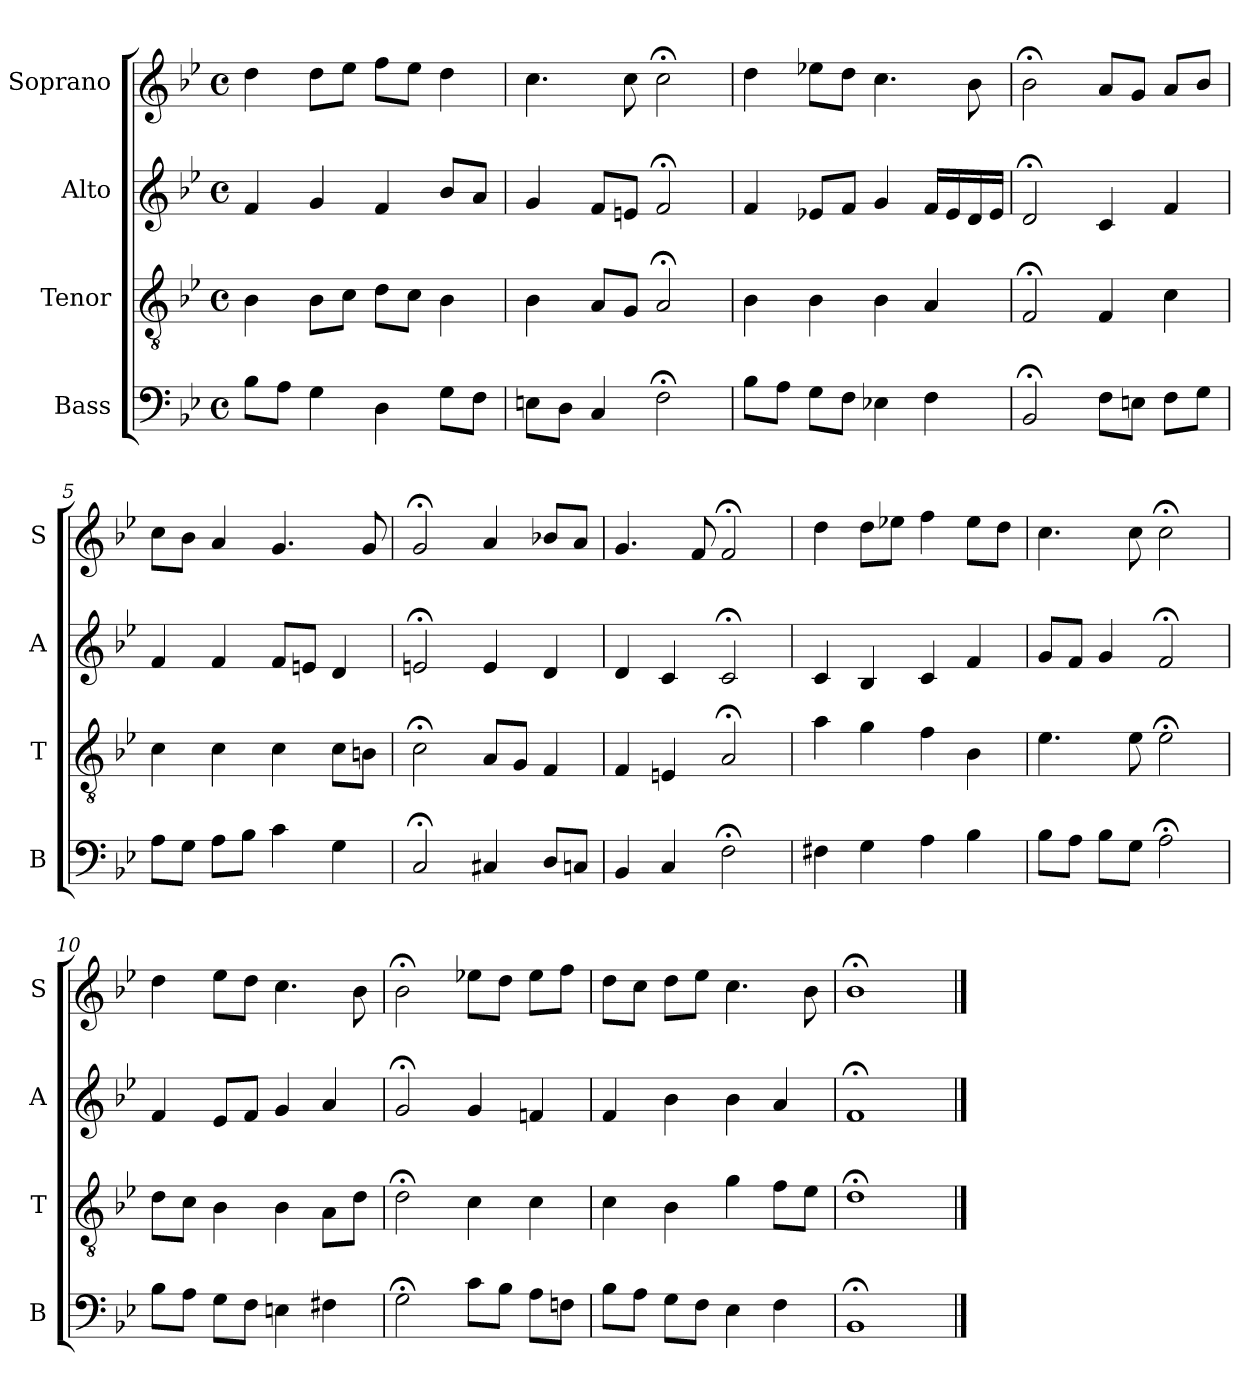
**kern	**kern	**kern	**kern
*part4	*part3	*part2	*part1
*staff4	*staff3	*staff2	*staff1
*I"Bass	*I"Tenor	*I"Alto	*I"Soprano
*I'B	*I'T	*I'A	*I'S
*clefF4	*clefGv2	*clefG2	*clefG2
*k[b-e-]	*k[b-e-]	*k[b-e-]	*k[b-e-]
*B-:	*B-:	*B-:	*B-:
*M4/4	*M4/4	*M4/4	*M4/4
*met(c)	*met(c)	*met(c)	*met(c)
*MM100	*MM100	*MM100	*MM100
=1	=1	=1	=1
8B-L	4B-	4f	4dd
8AJ	.	.	.
4G	8B-L	4g	8ddL
.	8cJ	.	8ee-J
4D	8dL	4f	8ffL
.	8cJ	.	8ee-J
8GL	4B-	8b-L	4dd
8FJ	.	8aJ	.
=2	=2	=2	=2
8EnL	4B-	4g	4.cc
8DJ	.	.	.
4C	8AL	8fL	.
.	8GJ	8enJ	8cc
2F;<i	2A;<i	2f;<	2cc;<
=3	=3	=3	=3
8B-iL	4B-i	4f	4dd
8AJ	.	.	.
8GL	4B-	8e-XL	8ee-XL
8FJ	.	8fJ	8ddJ
4E-X	4B-	4g	4.cc
4F	4A	16fLL	.
.	.	16e-	.
.	.	16d	8b-
.	.	16e-JJ	.
=4	=4	=4	=4
2BB-;<	2F;<	2d;<	2b-;<
8FL	4F	4c	8aL
8EnJ	.	.	8gJ
8FL	4c	4f	8aL
8GJ	.	.	8b-J
=5	=5	=5	=5
8AL	4c	4f	8ccL
8GJ	.	.	8b-J
8AL	4c	4f	4a
8B-J	.	.	.
4c	4c	8fL	4.g
.	.	8enJ	.
4G	8cL	4d	.
.	8BnJ	.	8g
=6	=6	=6	=6
2C;<	2c;<	2en;<	2g;<
4C#X	8AL	4e	4a
.	8GJ	.	.
8DL	4F	4d	8b-XL
8CnJ	.	.	8aJ
=7	=7	=7	=7
4BB-	4F	4d	4.g
4C	4En	4c	.
.	.	.	8f
2F;<	2A;<	2c;<	2f;<
=8	=8	=8	=8
4F#X	4a	4c	4dd
4G	4g	4B-	8ddL
.	.	.	8ee-XJ
4A	4f	4c	4ff
4B-	4B-	4f	8ee-L
.	.	.	8ddJ
=9	=9	=9	=9
8B-L	4.e-	8gL	4.cc
8AJ	.	8fJ	.
8B-L	.	4g	.
8GJ	8e-	.	8cc
2A;<	2e-;<	2f;<	2cc;<
=10	=10	=10	=10
8B-L	8dL	4f	4dd
8AJ	8cJ	.	.
8GL	4B-	8e-L	8ee-L
8FJ	.	8fJ	8ddJ
4En	4B-	4g	4.cc
4F#X	8AL	4a	.
.	8dJ	.	8b-
=11	=11	=11	=11
2G;<	2d;<	2g;<	2b-;<
8cL	4c	4g	8ee-XL
8B-J	.	.	8ddJ
8AL	4c	4fn	8ee-L
8FnJ	.	.	8ffJ
=12	=12	=12	=12
8B-L	4c	4f	8ddL
8AJ	.	.	8ccJ
8GL	4B-	4b-	8ddL
8FJ	.	.	8ee-J
4E-	4g	4b-	4.cc
4F	8fL	4a	.
.	8e-J	.	8b-
=13	=13	=13	=13
1BB-;<	1d;<	1f;<	1b-;<
==	==	==	==
*-	*-	*-	*-
